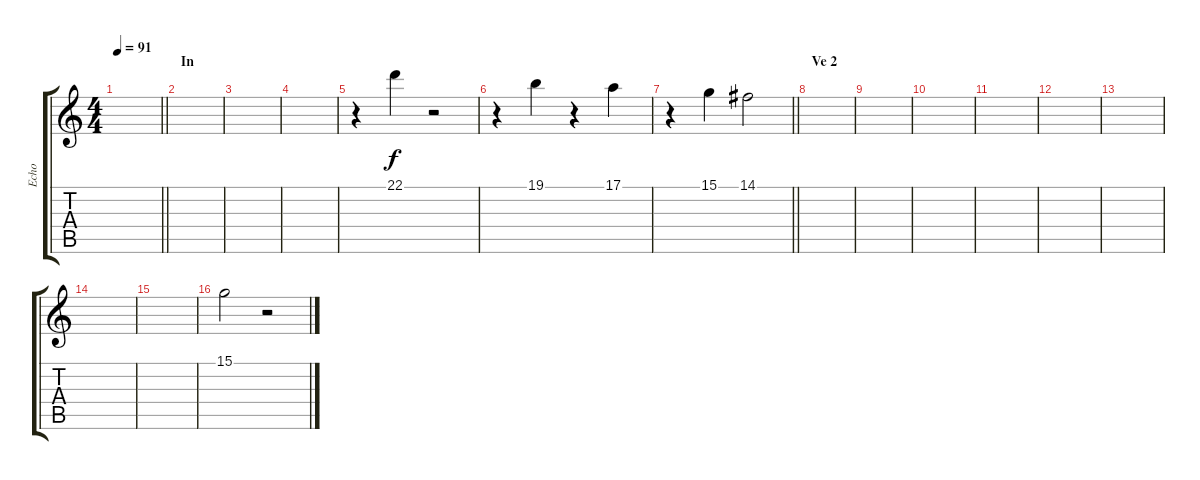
\track ("Echo" "Echo") {instrument pad2warm}
\staff {score tabs}
\tuning (E4 B3 G3 D3 A2 E2) {hide}
\ts (4 4)
\tempo 91
\clef g2
\barLineRight lightlight
\ks c
|
\section ("" "In")
|
|
|
r.4 22.1.4 r.2 |
r.4 19.1.4 r.4 17.1.4 |
\barLineRight lightlight
r.4 15.1.4 14.1.2 |
\section ("" "Ve 2")
|
|
|
|
|
|
|
|
15.1.2 r.2
